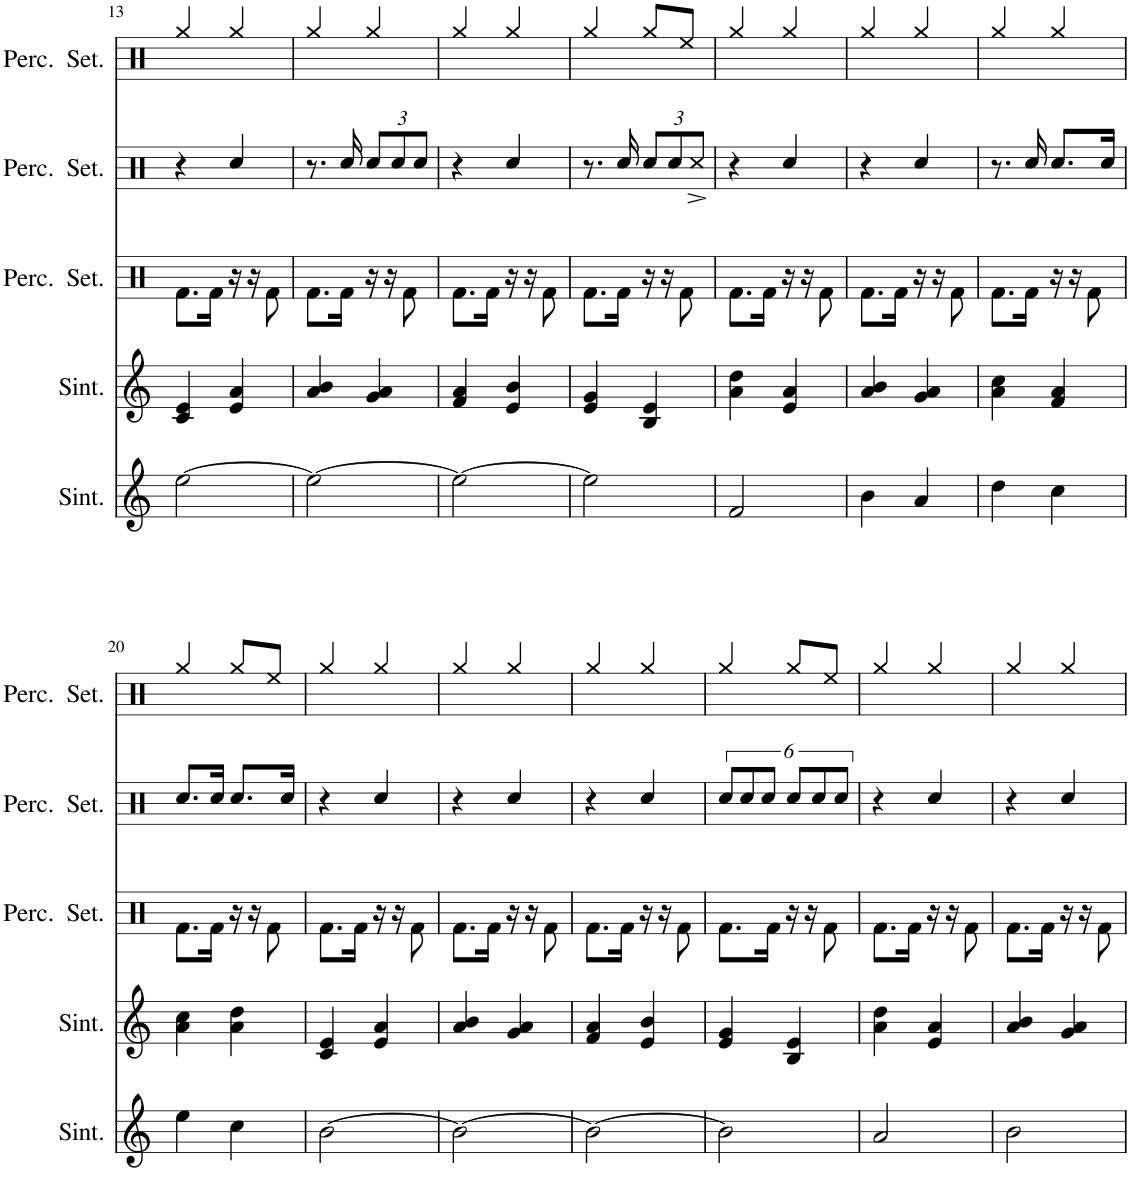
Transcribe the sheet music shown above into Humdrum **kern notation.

**kern	**kern	**kern	**kern	**kern
*part5	*part4	*part3	*part2	*part1
*staff5	*staff4	*staff3	*staff2	*staff1
*I"Sintetizador de Onda cuadrada	*I"Sintetizador de efectos	*I"Bombo	*I"Caja	*I"Charles
*I'Sint.	*I'Sint.	*	*	*
!!LO:PB:g=z
*clefG2	*clefG2	*clefX	*clefX	*clefX
*k[]	*k[]	*k[]	*k[]	*k[]
*M2/4	*M2/4	*M2/4	*M2/4	*M2/4
=13	=13	=13	=13	=13
[2ee\	4c/ 4e/	8.Rf\L	4r	4Rgg/
.	.	16Rf\Jk	.	.
.	4e/ 4a/	16r	4Rcc/	4Rgg/
.	.	16r	.	.
.	.	8Rf\	.	.
=14	=14	=14	=14	=14
2ee\_	4a/ 4b/	8.Rf\L	8.r	4Rgg/
.	.	16Rf\Jk	16Rcc/	.
*	*	*	*Xbrackettup	*
.	4g/ 4a/	16r	12Rcc/L	4Rgg/
.	.	16r	.	.
.	.	.	12Rcc/	.
.	.	8Rf\	.	.
.	.	.	12Rcc/J	.
=15	=15	=15	=15	=15
2ee\_	4f/ 4a/	8.Rf\L	4r	4Rgg/
.	.	16Rf\Jk	.	.
.	4e/ 4b/	16r	4Rcc/	4Rgg/
.	.	16r	.	.
.	.	8Rf\	.	.
=16	=16	=16	=16	=16
2ee\]	4e/ 4g/	8.Rf\L	8.r	4Rgg/
.	.	16Rf\Jk	16Rcc/	.
.	4B/ 4e/	16r	12Rcc/L	8Rgg/L
.	.	16r	.	.
.	.	.	12Rcc/	.
.	.	8Rf\	.	8Ree/J
.	.	.	12Rcc^/J	.
=17	=17	=17	=17	=17
2f/	4a\ 4dd\	8.Rf\L	4r	4Rgg/
.	.	16Rf\Jk	.	.
.	4e/ 4a/	16r	4Rcc/	4Rgg/
.	.	16r	.	.
.	.	8Rf\	.	.
=18	=18	=18	=18	=18
4b\	4a/ 4b/	8.Rf\L	4r	4Rgg/
.	.	16Rf\Jk	.	.
4a/	4g/ 4a/	16r	4Rcc/	4Rgg/
.	.	16r	.	.
.	.	8Rf\	.	.
=19	=19	=19	=19	=19
4dd\	4a\ 4cc\	8.Rf\L	8.r	4Rgg/
.	.	16Rf\Jk	16Rcc/	.
4cc\	4f/ 4a/	16r	8.Rcc/L	4Rgg/
.	.	16r	.	.
.	.	8Rf\	.	.
.	.	.	16Rcc/Jk	.
!!LO:LB:g=z
=20	=20	=20	=20	=20
4ee\	4a\ 4cc\	8.Rf\L	8.Rcc/L	4Rgg/
.	.	16Rf\Jk	16Rcc/Jk	.
4cc\	4a\ 4dd\	16r	8.Rcc/L	8Rgg/L
.	.	16r	.	.
.	.	8Rf\	.	8Ree/J
.	.	.	16Rcc/Jk	.
=21	=21	=21	=21	=21
[2b\	4c/ 4e/	8.Rf\L	4r	4Rgg/
.	.	16Rf\Jk	.	.
.	4e/ 4a/	16r	4Rcc/	4Rgg/
.	.	16r	.	.
.	.	8Rf\	.	.
=22	=22	=22	=22	=22
2b\_	4a/ 4b/	8.Rf\L	4r	4Rgg/
.	.	16Rf\Jk	.	.
.	4g/ 4a/	16r	4Rcc/	4Rgg/
.	.	16r	.	.
.	.	8Rf\	.	.
=23	=23	=23	=23	=23
2b\_	4f/ 4a/	8.Rf\L	4r	4Rgg/
.	.	16Rf\Jk	.	.
.	4e/ 4b/	16r	4Rcc/	4Rgg/
.	.	16r	.	.
.	.	8Rf\	.	.
=24	=24	=24	=24	=24
*	*	*	*brackettup	*
2b\]	4e/ 4g/	8.Rf\L	12Rcc/L	4Rgg/
.	.	.	12Rcc/	.
.	.	.	12Rcc/J	.
.	.	16Rf\Jk	.	.
.	4B/ 4e/	16r	12Rcc/L	8Rgg/L
.	.	16r	.	.
.	.	.	12Rcc/	.
.	.	8Rf\	.	8Ree/J
.	.	.	12Rcc/J	.
=25	=25	=25	=25	=25
2a/	4a\ 4dd\	8.Rf\L	4r	4Rgg/
.	.	16Rf\Jk	.	.
.	4e/ 4a/	16r	4Rcc/	4Rgg/
.	.	16r	.	.
.	.	8Rf\	.	.
=26	=26	=26	=26	=26
2b\	4a/ 4b/	8.Rf\L	4r	4Rgg/
.	.	16Rf\Jk	.	.
.	4g/ 4a/	16r	4Rcc/	4Rgg/
.	.	16r	.	.
.	.	8Rf\	.	.
=	=	=	=	=
*-	*-	*-	*-	*-
